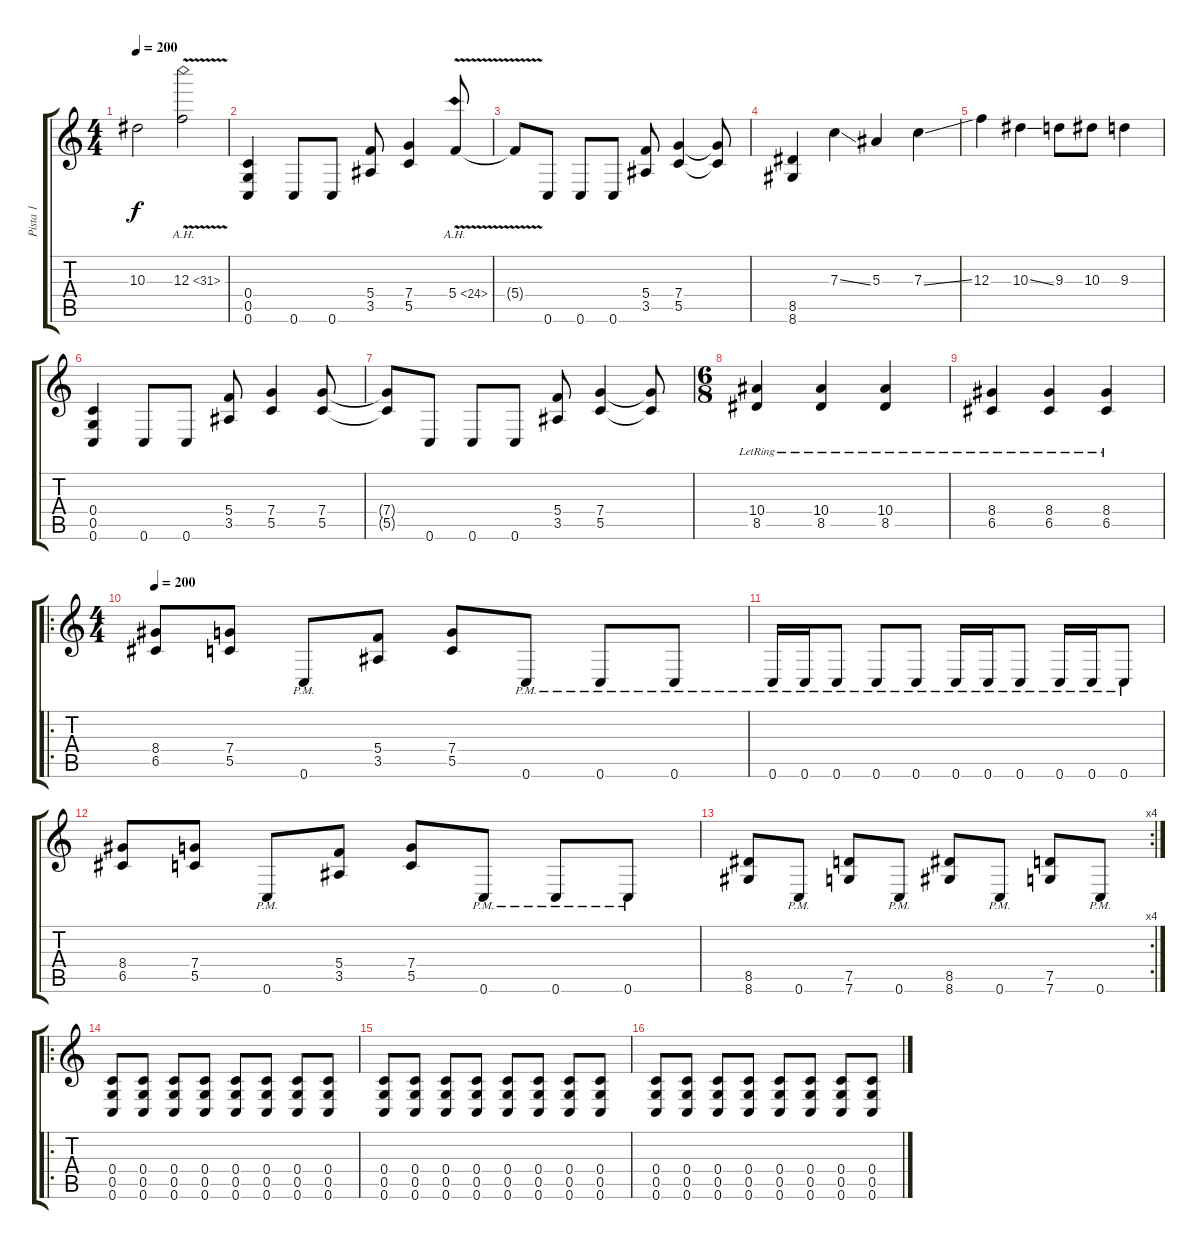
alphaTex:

\track ("Pista 1" "Pista 1") {instrument overdrivenguitar}
\staff {score tabs}
\tuning (D4 A3 F3 C3 G2 C2) {hide}
\ts (4 4)
\tempo 200
\clef g2
\ks c
10.3.2{dy f} 12.3{ah 19 v}.2 |
(0.4 0.5 0.6).4 0.6.8 0.6.8 (5.4 3.5).8 (7.4 5.5).4 5.4{ah 19 v}.8 |
5.4{t}.8 0.6.8 0.6.8 0.6.8 (5.4 3.5).8 (7.4 5.5).4 (7.4{t} 5.5{t}).8 |
(8.5 8.6).4 7.3{ss}.4 5.3.4 7.3{ss}.4 |
12.3.4 10.3{ss}.4 9.3.8 10.3.8 9.3.4 |
(0.4 0.5 0.6).4 0.6.8 0.6.8 (5.4 3.5).8 (7.4 5.5).4 (7.4 5.5).8 |
(7.4{t} 5.5{t}).8 0.6.8 0.6.8 0.6.8 (5.4 3.5).8 (7.4 5.5).4 (7.4{t} 5.5{t}).8 |
\ts (6 8)
(10.4{lr} 8.5{lr}).4 (10.4{lr} 8.5{lr}).4 (10.4{lr} 8.5{lr}).4 |
(8.4{lr} 6.5{lr}).4 (8.4{lr} 6.5{lr}).4 (8.4{lr} 6.5{lr}).4 |
\ro
\ts (4 4)
\tempo 200
(8.4 6.5).8 (7.4 5.5).8 0.6{pm}.8 (5.4 3.5).8 (7.4 5.5).8 0.6{pm}.8 0.6{pm}.8 0.6{pm}.8 |
0.6{pm}.16 0.6{pm}.16 0.6{pm}.8 0.6{pm}.8 0.6{pm}.8 0.6{pm}.16 0.6{pm}.16 0.6{pm}.8 0.6{pm}.16 0.6{pm}.16 0.6{pm}.8 |
(8.4 6.5).8 (7.4 5.5).8 0.6{pm}.8 (5.4 3.5).8 (7.4 5.5).8 0.6{pm}.8 0.6{pm}.8 0.6{pm}.8 |
\rc 4
(8.5 8.6).8 0.6{pm}.8 (7.5 7.6).8 0.6{pm}.8 (8.5 8.6).8 0.6{pm}.8 (7.5 7.6).8 0.6{pm}.8 |
\ro
(0.4 0.5 0.6).8 (0.4 0.5 0.6).8 (0.4 0.5 0.6).8 (0.4 0.5 0.6).8 (0.4 0.5 0.6).8 (0.4 0.5 0.6).8 (0.4 0.5 0.6).8 (0.4 0.5 0.6).8 |
(0.4 0.5 0.6).8 (0.4 0.5 0.6).8 (0.4 0.5 0.6).8 (0.4 0.5 0.6).8 (0.4 0.5 0.6).8 (0.4 0.5 0.6).8 (0.4 0.5 0.6).8 (0.4 0.5 0.6).8 |
(0.4 0.5 0.6).8 (0.4 0.5 0.6).8 (0.4 0.5 0.6).8 (0.4 0.5 0.6).8 (0.4 0.5 0.6).8 (0.4 0.5 0.6).8 (0.4 0.5 0.6).8 (0.4 0.5 0.6).8
